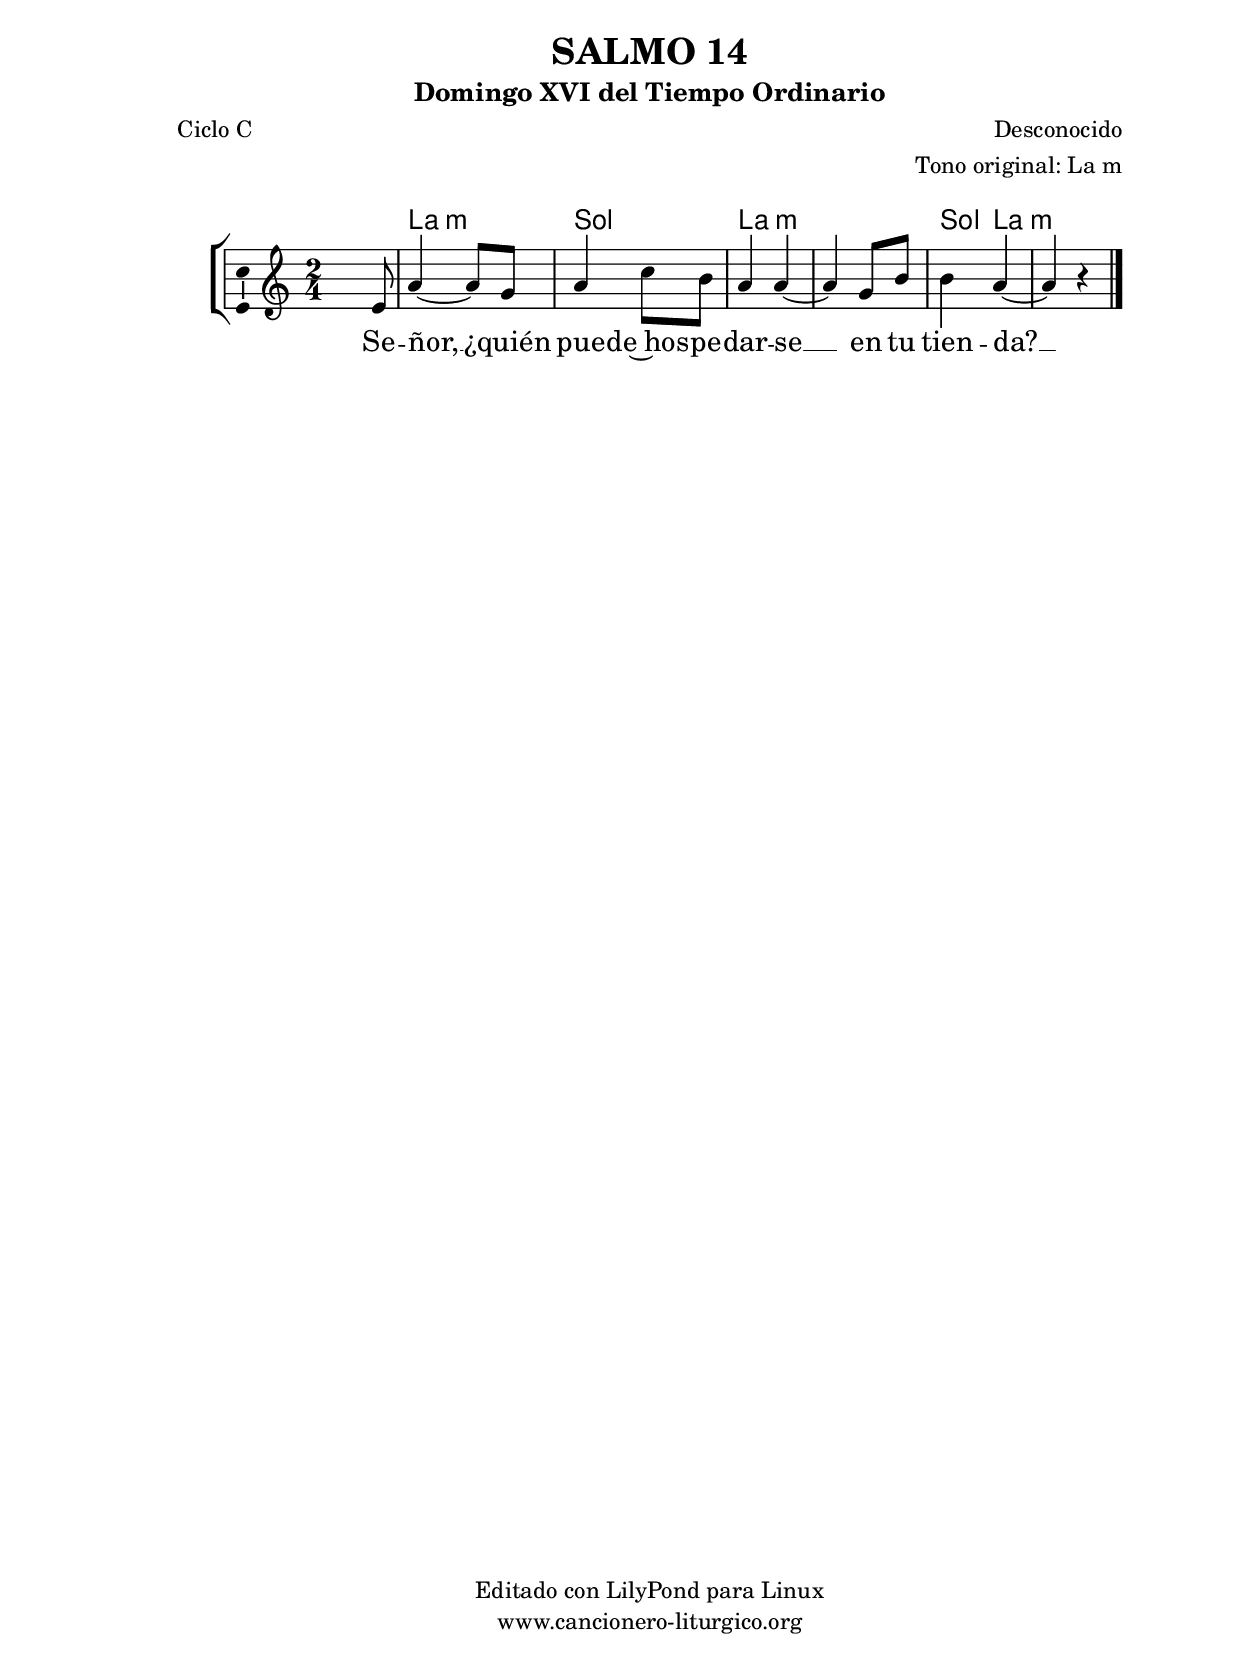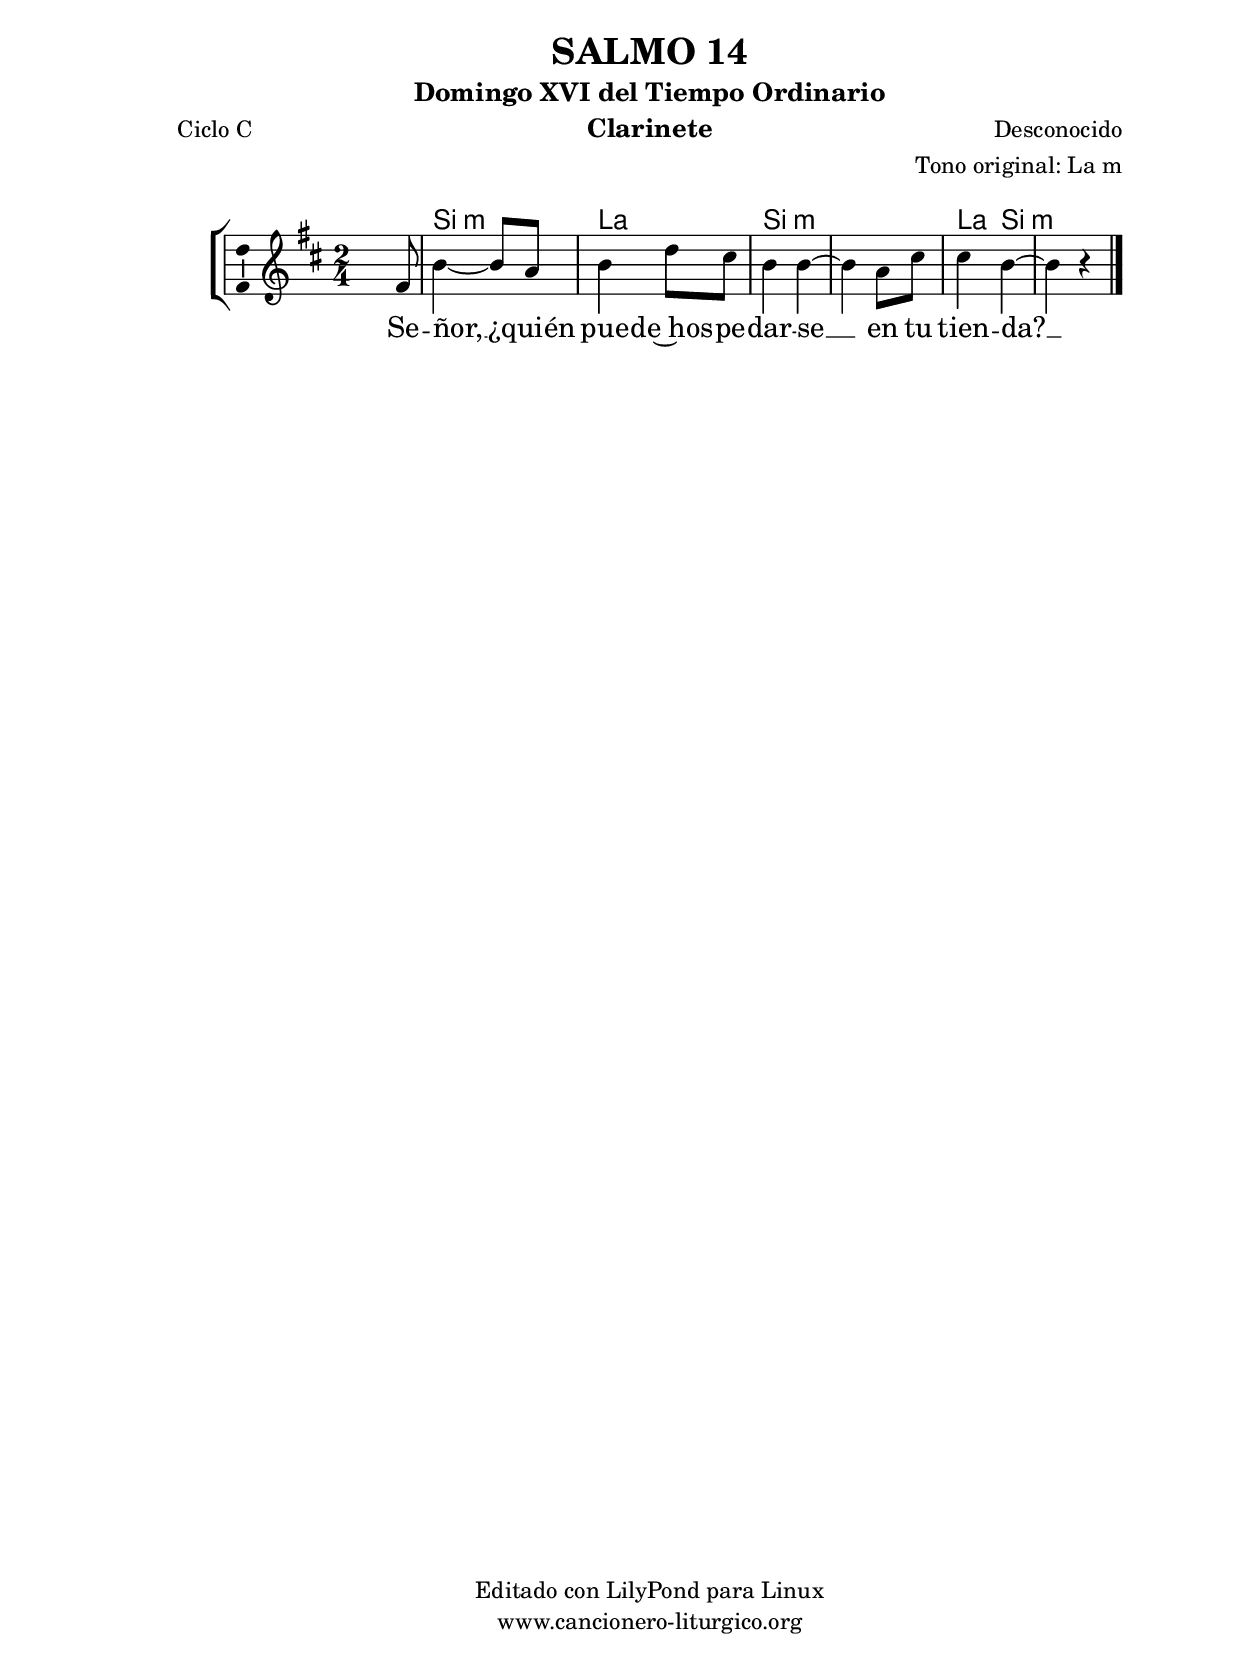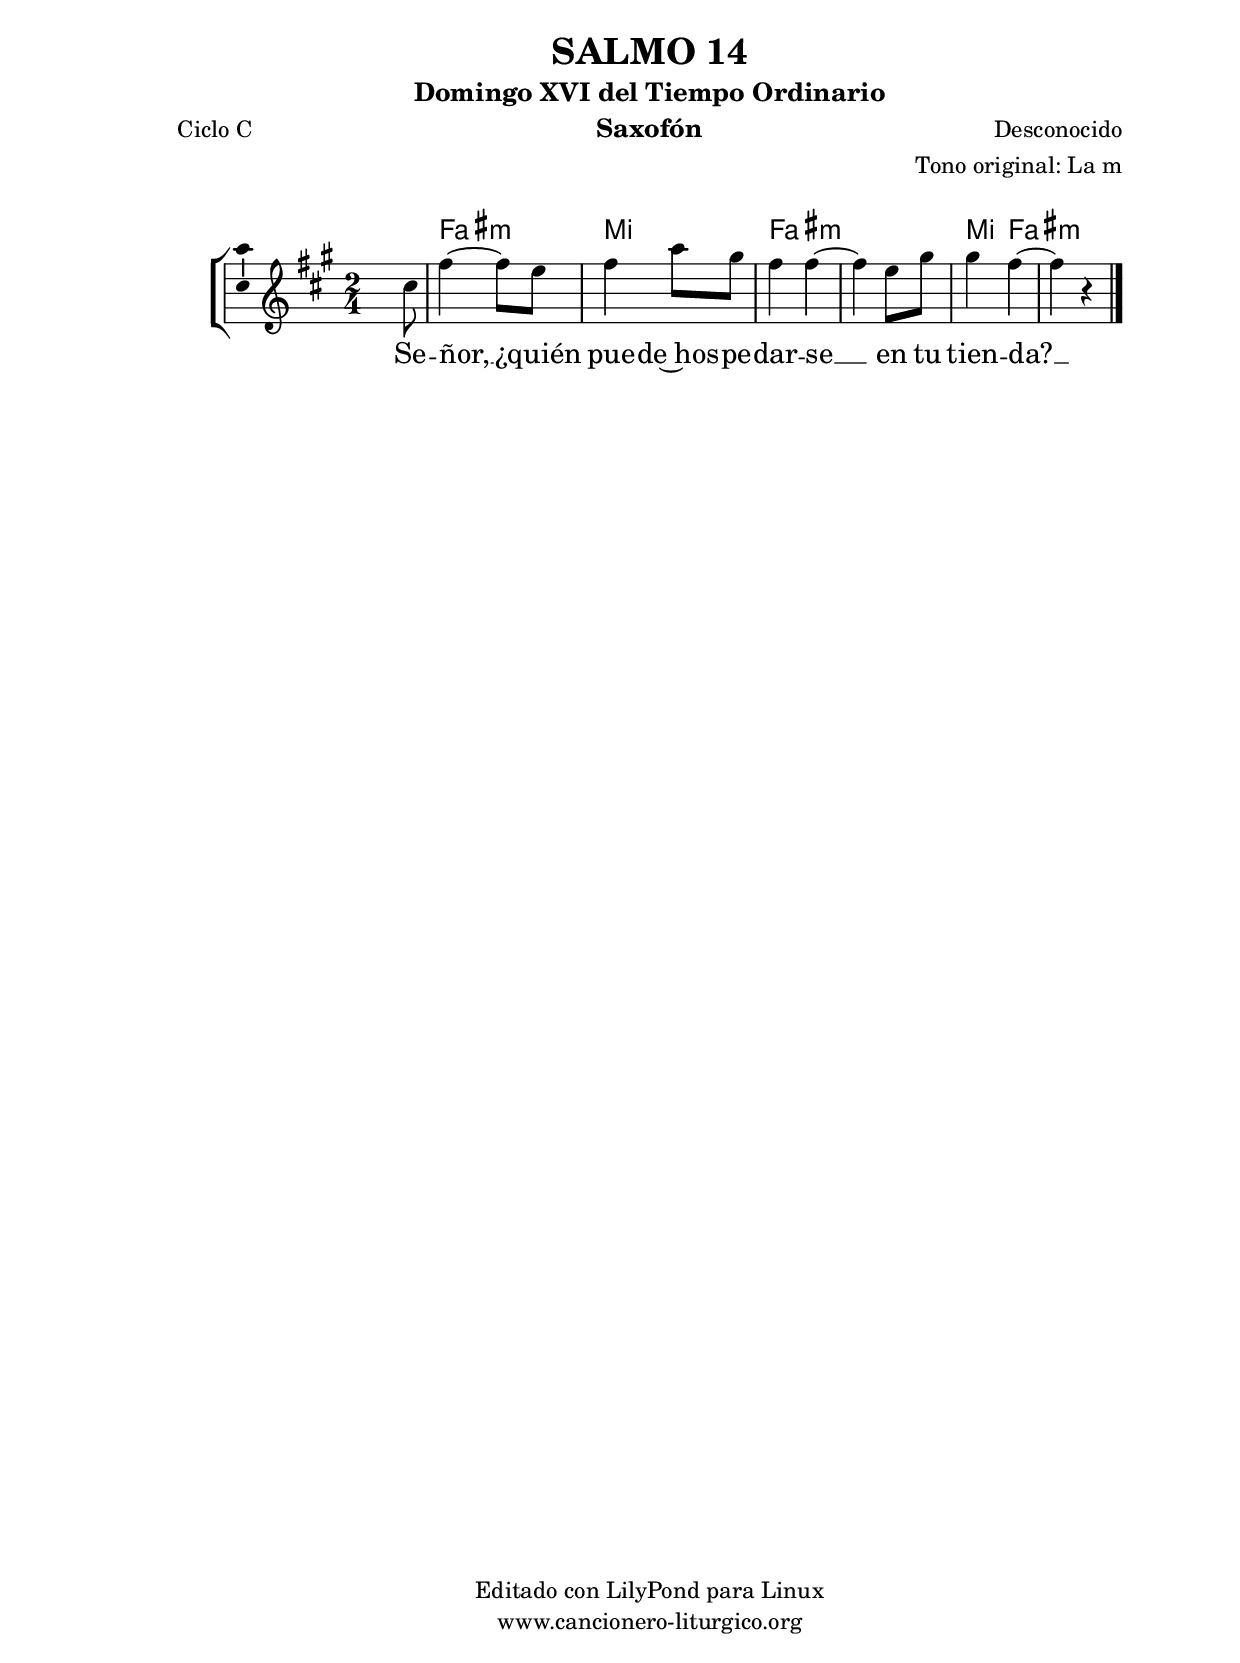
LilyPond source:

%
%para convertir .midi en .wav:
%timidity filename.midi -Ow -o finename.wav
%
%
%Para convertir de .wav a .mp3:
%lame -h -m j filename.wav
%
%
%para escuchar el midi:
%timidity nombrefichero.midi
%


%versión de lilypond para la que se ha escrito esta partitura:
\version "2.16.0"

	%Tamaño papel
	#(set-default-paper-size "a4")
	%Tamaño partitura
	#(set-global-staff-size 20)
	%No responde al pulsar sobre una nota
	#(ly:set-option 'point-and-click #f)

%parámetros del encabezamiento:
\header {
	title = "SALMO 14"
	subtitle = "Domingo XVI del Tiempo Ordinario"
	composer = "Desconocido"
	poet = "Ciclo C"
	meter = ""
	arranger = "Tono original: La m"
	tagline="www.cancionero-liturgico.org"
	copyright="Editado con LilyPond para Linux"
	tiempo = "Ordinario"
	usos = "Salmo"
	letra = "Señor, ¿quién puede hospedarse en tu tienda?"
	}

%parámetros asociados al papel:
\paper  {
	oddHeaderMarkup = \markup {\fill-line { \on-the-fly #not-first-page \fromproperty #'header:title \on-the-fly #not-first-page \fromproperty #'header:composer }}
	evenHeaderMarkup = \markup {\fill-line { \fromproperty #'header:composer \fromproperty #'header:title }}
	#(set-paper-size "a4")
	print-page-number = ##f
	first-page-number = 1
	print-first-page-number = ##f
%	head-separation = 3.0 \cm
	top-margin = 2.0 \cm
	bottom-margin = 0.5\cm
%%%	bottom-margin = -1.0\cm
	left-margin = 3.0 \cm
	line-width = 16.0 \cm 
	indent = 8\mm
	interscoreline = 2.\mm
	between-system-space = 15\mm
%	para que las partituras no llenen la hoja:
	ragged-bottom = ##t
%	idem para la última hoja:
	ragged-last-bottom = ##f
%	para que las partituras llenen el ancho del papel:
	ragged-last = ##f
	after-title-space = 2.5 \cm
%page-count=1
%system-count=8

	%Flexible Vertical Spacing
%	markup-markup-spacing =
%	#'((basic-distance . 15) (minimum-distance . 15) (padding . 3))
	markup-system-spacing =
	#'((basic-distance . 15) (minimum-distance . 15) (padding . 3))
	system-system-spacing =
	#'((basic-distance . 15) (minimum-distance . 15) (padding . 3))
	score-system-spacing =
	#'((basic-distance . 15) (minimum-distance . 15) (padding . 5))
%	top-system-spacing = % header
%	#'((basic-distance . 8) (minimum-distance . 0) (padding . 3))
%	top-markup-spacing =
%	#'((basic-distance . 20) (minimum-distance . 20) (padding . 3))
	last-bottom-spacing = % footer
	#'((basic-distance . 5) (minimum-distance . 5) (padding . 3))
%	score-markup-spacing =
%	#'((basic-distance . 16) (minimum-distance . 13) (padding . 3))

	}


%parámetros que afectan a toda la partitura:
global =  {
	%clave de sol (G):
	\clef G
	%armadura:
%	\transpose f a
	\key a \minor
	\tempo 4=80
	\set Score.tempoHideNote = ##t
	}


acordes = {
	\italianChords
	\chordmode {
%	\transpose f a
{

s2
a2:m g a:m a:m g4 a:m s2

	}
	}
}

melodia = 
%	\transpose f a
{
	\relative c'{

\time 2/4
s4 s8 e8
a4~a8 g
a4 c8 b
a4 a~
a4 g8 b
b4 a~
a4 r4

	\bar "|."
	}
	}


texto = \lyricmode {
Se -- ñor, __ ¿quién pue -- de~hos -- pe -- dar -- se __ en tu tien -- da? __
	}


acordesStaff = \context ChordNames = acordesStaff <<
	\set chordChanges = ##t
	\acordes
	>>


vozStaff = \context Voice = vozStaff
\with {\consists "Ambitus_engraver"}
<<
%	\set Staff.instrumentName = ""
%	\set Staff.shortInstrumentName = ""
%	\set Staff.midiInstrument = #"clarinet"
%	\set Staff.midiInstrument = #"cello"
%	\set Staff.midiInstrument = #"flute"
	\set Staff.midiInstrument = #"electric guitar (jazz)"
%	\set Staff.midiInstrument = #"english horn"
%	\set Staff.midiInstrument = #"violin"
%	\set Staff.midiInstrument = #"glockenspiel"
	\set Staff.midiMinimumVolume = #0.7
	\set Staff.midiMaximumVolume = #0.9
	\global
	\melodia
	>>


textoStaff = \context Lyrics = textoStaff <<
	\lyricsto vozStaff \texto
	>>

\book {
	\score {
		\context ChoirStaff {
			\override StaffGroup.SystemStartBracket #'collapse-height = #1
			\override Score.SystemStartBar #'collapse-height = #1
			<<
			\acordesStaff
			\vozStaff
			\textoStaff
			>>
			}
		\layout {
	    		\context {
				\Lyrics
				\override LyricText #'font-size = #2
				}
	   		 \context {
				\Score
				%fontSize = #3
				\override StaffSymbol #'staff-space = #(magstep +3)
				%\override Beam #'thickness = #0.55
				%\override SpacingSpanner #'spacing-increment = #1.0
				%\override Slur #'height-limit = #1.5
				}
			}
		}
	\score {
		\unfoldRepeats
		\context ChoirStaff {
			<<
			\acordesStaff
			\vozStaff
			>>
			}
		\midi {
	  		\context {
	  			\Score
				tempoWholesPerMinute = #(ly:make-moment 70 4)
				}
			}
		}
	}

%Partitura para clarinete
#(define output-suffix "C")
\book {
	\header{
		instrument = "Clarinete"
		}
	\score {
		\context ChoirStaff {
			\override StaffGroup.SystemStartBracket #'collapse-height = #1
			\override Score.SystemStartBar #'collapse-height = #1
\transpose c d
			<<
			\acordesStaff
			\vozStaff
			\textoStaff
			>>
			}
		\layout {
	    		\context {
				\Lyrics
				\override LyricText #'font-size = #2
				}
	   		 \context {
				\Score
				%fontSize = #3
				\override StaffSymbol #'staff-space = #(magstep +3)
				%\override Beam #'thickness = #0.55
				%\override SpacingSpanner #'spacing-increment = #1.0
				%\override Slur #'height-limit = #1.5
				}
			}
		}
	}

%Partitura para saxofón
#(define output-suffix "S")
\book {
	\header{
		instrument = "Saxofón"
		}
	\score {
		\context ChoirStaff {
			\override StaffGroup.SystemStartBracket #'collapse-height = #1
			\override Score.SystemStartBar #'collapse-height = #1
\transpose c a
			<<
			\acordesStaff
			\vozStaff
			\textoStaff
			>>
			}
		\layout {
	    		\context {
				\Lyrics
				\override LyricText #'font-size = #2
				}
	   		 \context {
				\Score
				%fontSize = #3
				\override StaffSymbol #'staff-space = #(magstep +3)
				%\override Beam #'thickness = #0.55
				%\override SpacingSpanner #'spacing-increment = #1.0
				%\override Slur #'height-limit = #1.5
				}
			}
		}
	}

